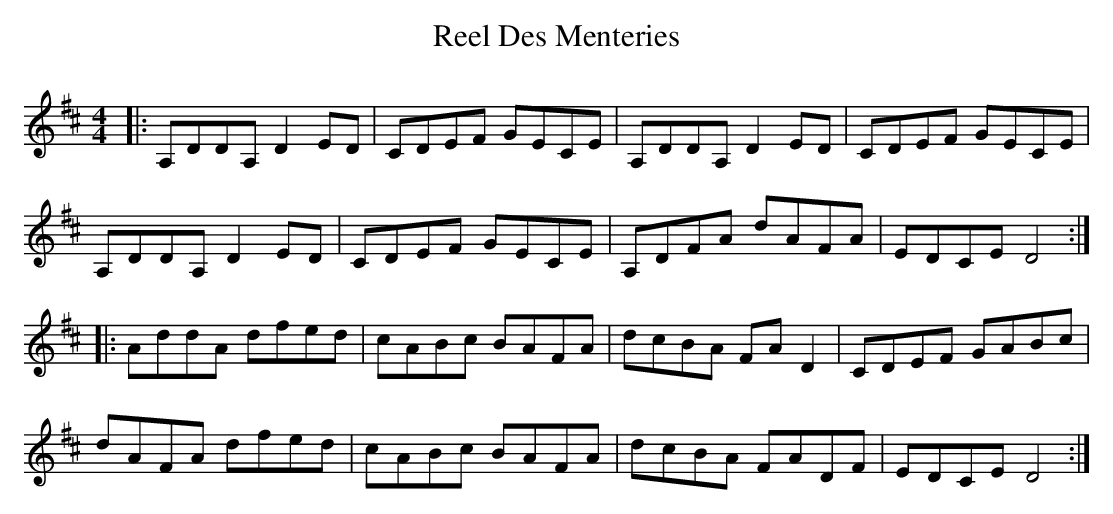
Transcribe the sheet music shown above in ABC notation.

X:1
T: Reel Des Menteries
M: 4/4
L: 1/8
K: Dmaj
|:A,DDA, D2 ED|CDEF GECE|A,DDA, D2 ED|CDEF GECE|
A,DDA, D2 ED|CDEF GECE|A,DFA dAFA|EDCE D4:|
|:AddA dfed|cABc BAFA|dcBA FAD2|CDEF GABc|
dAFA dfed|cABc BAFA|dcBA FADF|EDCE D4:|
